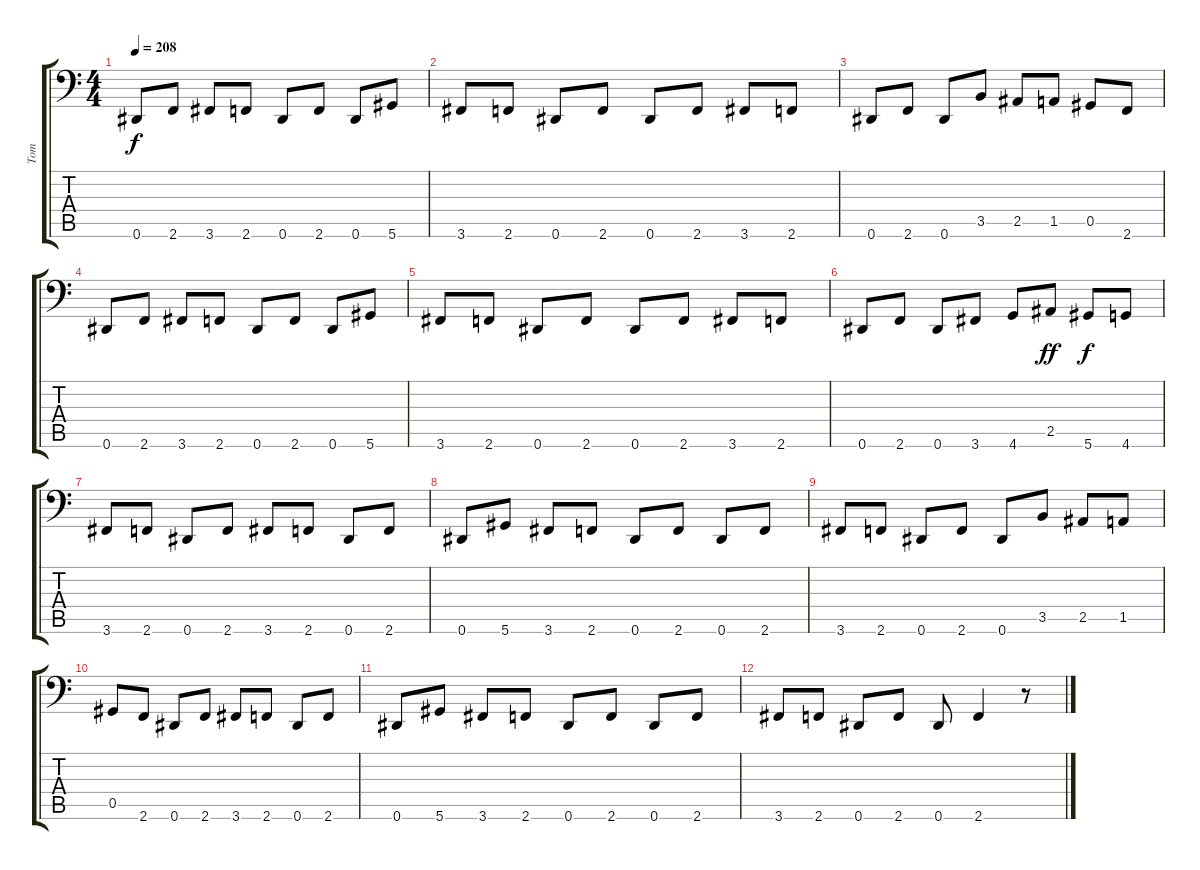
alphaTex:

\track ("Tom" "Tom") {instrument electricbassfinger}
\staff {score tabs}
\tuning (Eb3 Bb2 Gb2 Db2 Ab1 Eb1) {hide}
\ts (4 4)
\tempo 208
\clef f4
\ks c
0.6.8{dy f} 2.6.8 3.6.8 2.6.8 0.6.8 2.6.8 0.6.8 5.6.8 |
3.6.8 2.6.8 0.6.8 2.6.8 0.6.8 2.6.8 3.6.8 2.6.8 |
0.6.8 2.6.8 0.6.8 3.5.8 2.5.8 1.5.8 0.5.8 2.6.8 |
0.6.8 2.6.8 3.6.8 2.6.8 0.6.8 2.6.8 0.6.8 5.6.8 |
3.6.8 2.6.8 0.6.8 2.6.8 0.6.8 2.6.8 3.6.8 2.6.8 |
0.6.8 2.6.8 0.6.8 3.6.8 4.6.8 2.5.8{dy ff} 5.6.8{dy f} 4.6.8 |
3.6.8 2.6.8 0.6.8 2.6.8 3.6.8 2.6.8 0.6.8 2.6.8 |
0.6.8 5.6.8 3.6.8 2.6.8 0.6.8 2.6.8 0.6.8 2.6.8 |
3.6.8 2.6.8 0.6.8 2.6.8 0.6.8 3.5.8 2.5.8 1.5.8 |
0.5.8 2.6.8 0.6.8 2.6.8 3.6.8 2.6.8 0.6.8 2.6.8 |
0.6.8 5.6.8 3.6.8 2.6.8 0.6.8 2.6.8 0.6.8 2.6.8 |
3.6.8 2.6.8 0.6.8 2.6.8 0.6.8 2.6.4 r.8
